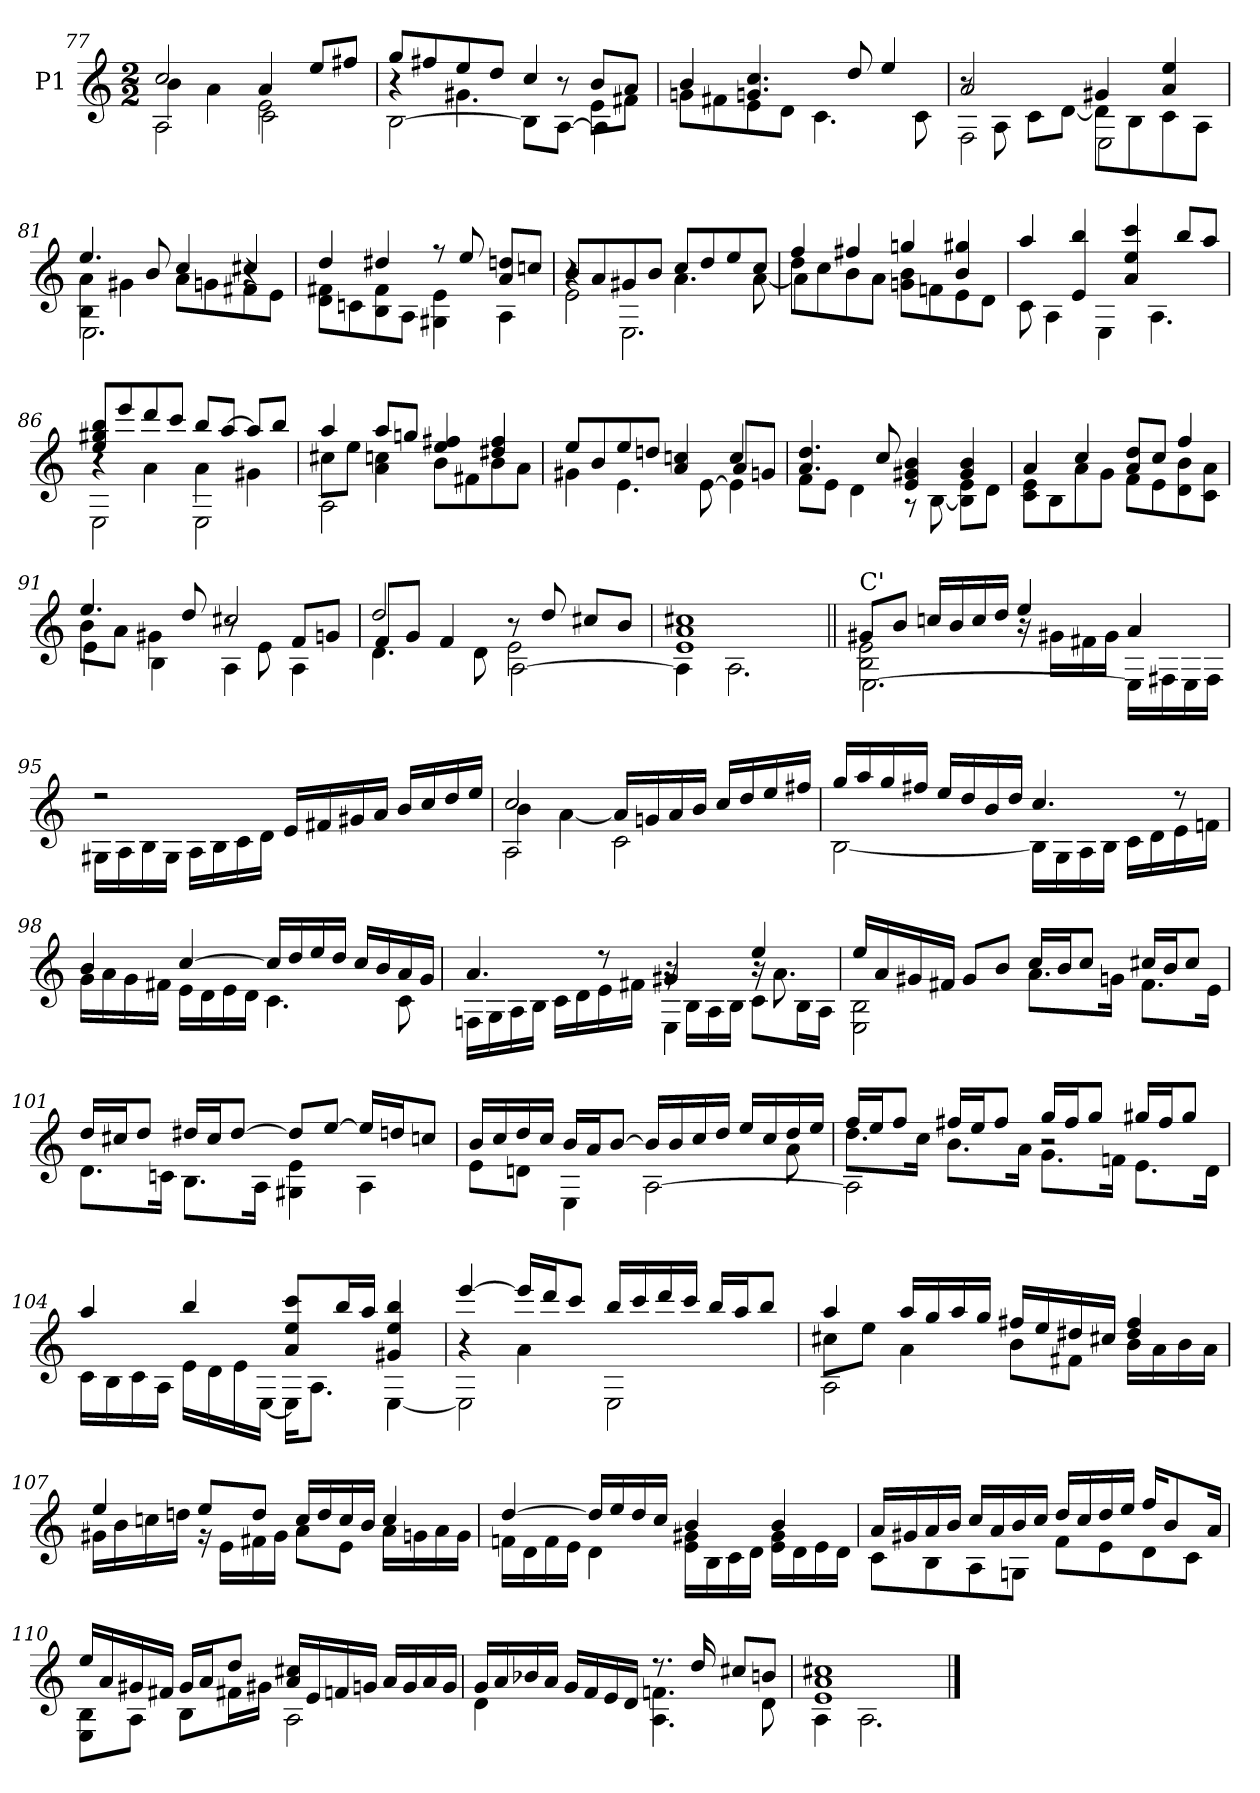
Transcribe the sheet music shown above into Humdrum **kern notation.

**kern
*part1
*staff1
*I"P1
*clefG2
*ITrd7c12
*k[]
*a:
*M2/2
=77
*^
*	*^
2ci/	4Bi\	2AAi\
.	4Ai\	.
4Ai/	2Ei\	2Ci\
8ei/L	.	.
8f#Xi/J	.	.
=78	=78	=78
8gi/L	4r	[<2BBi\
8f#Xi/	.	.
8ei/	4.G#Xi\	.
8di/J	.	.
4ci/	.	8BBi\L]
.	8r	[<8AAi\J
8Bi/L	8Ei\L	4AAi\]
8Ai/J	8F#Xi\J	.
*	*v	*v
=79	=79
4Bi/	8Gni\L
.	8F#Xi\
4.Gni/ 4.ci	8Ei\
.	8Di\J
.	4.Ci\
8di/	.
4ei/	.
.	8Ci\
=80	=80
*	*^
2Ai/	8r	2FFi\
.	8AAi\	.
.	8Ci\L	.
.	[<8Di\J	.
4G#Xi/	8Di\L]	2EEi\
.	8BBi\	.
4Ai/ 4ei	8Ci\	.
.	8AAi\J	.
!!LO:LB:g=z	!!	!!
=81	=81	=81
4.ei/	4BBi\ 4Ai	2.EEi\
.	4G#Xi\	.
8Bi/	.	.
4ci/	8Ai\L	.
.	8Gni\	.
4c#Xi/	8F#Xi\	4r
.	8Ei\J	.
*	*v	*v
=82	=82
4di/	8Di\ 8F#XiL
.	8Cni\
4d#Xi/	8BBi\ 8F#i
.	8AAi\J
8r	4GG#Xi\ 4Ei
8ei/	.
8Ai/ 8dniL	4AAi\
8cni/J	.
=83	=83
*	*^
8Bi/L	2Ei\	4r
8Ai/	.	.
8G#Xi/	.	2.EEi\
8Bi/J	.	.
8ci/L	4.Ai\	.
8di/	.	.
8ei/	.	.
8ci/J	[<8Ai\	.
=84	=84	=84
4fi/	8di\L	4Ai\]
.	8ci\	.
4f#Xi/	8Bi\	2.ryy
.	8Ai\J	.
4gni/	8Gni\ 8BiL	.
.	8Fni\	.
4Bi/ 4g#Xi	8Ei\	.
.	8Di\J	.
*	*v	*v
=85	=85
4ai/	8Ci\
.	4AAi\
4Ei/ 4bi	.
.	4EEi\
4Ai/ 4ei 4cci	.
.	4.AAi\
8bi/L	.
8ai/J	.
!!LO:LB:g=z	!!
=86	=86
*	*^
8ei/ 8g#Xi 8biL	4r	2EEi\
8eei/	.	.
8ddi/	4Ai\	.
8cci/J	.	.
8bi/L	4Ai\	2EEi\
[>8ai/J	.	.
8ai/L]	4G#Xi\	.
8bi/J	.	.
=87	=87	=87
4ai/	8c#Xi\L	2AAi\
.	8ei\J	.
8ai/L	4Ai\ 4cni	.
8gni/J	.	.
4ei/ 4f#Xi	8Bi\L	2ryy
.	8F#Xi\	.
4d#Xi/ 4f#i	8Bi\	.
.	8Ai\J	.
=88	=88	=88
8ei/L	4G#Xi\	2ryy
8Bi/	.	.
8ei/	4.Ei\	.
8dni/J	.	.
4Ai/ 4cni	.	8r
.	8ryy	[<8Ei\
4ci/	8Ai/L	4Ei\]
.	8Gni/J	.
*	*v	*v
=89	=89
4.Ai/ 4.di	8Fi\L
.	8Ei\J
.	4Di\
8ci/	.
4Ei/ 4G#Xi 4Bi	8r
.	[<8BBi\
4G#i/ 4Bi	8BBi\] 8EiL
.	8Di\J
=90	=90
4Ai/	8Ci\ 8EiL
.	8BBi\
4ci/	8Ai\
.	8Gi\J
8Ai/ 8diL	8Fi\L
8ci/J	8Ei\
4fi/	8Di\ 8Bi
.	8Ci\ 8AiJ
!!LO:LB:g=z	!!
=91	=91
*	*^
4.ei/	8Bi\L	4Ei\
.	8Ai\J	.
.	4G#Xi\	4BBi\
8di/	.	.
2c#Xi/	8r	4AAi\
.	8Ei\	.
.	8Fi/L	4AAi\
.	8Gni/J	.
=92	=92	=92
2di/	8Fi/L	4.Di\
.	8Gi/J	.
.	4Fi/	.
.	.	8Di\
8r	2Ei\	[<2AAi\
8di/	.	.
8c#Xi/L	.	.
8Bi/J	.	.
*	*v	*v
=93	=93
1Ei 1Ai 1c#Xi	4AAi\]
.	2.AAi\
=94||	=94||
*	*^
!LO:TX:a:t=C'	!	!
8G#Xi/L	2BBi\ 2Ei	[<2.EEi\
8Bi/J	.	.
16cni/LL	.	.
16Bi/	.	.
16ci/	.	.
16di/JJ	.	.
4ei/	16r	.
.	16G#Xi\LL	.
.	16F#Xi\	.
.	16G#i\JJ	.
4Ai/	16EEi\LL]	4ryy
.	16FF#Xi\	.
.	16EEi\	.
.	16FF#i\JJ	.
*	*v	*v
!!LO:LB:g=z
=95	=95
2r	16GG#Xi\LL
.	16AAi\
.	16BBi\
.	16GG#i\JJ
.	16AAi\LL
.	16BBi\
.	16Ci\
.	16Di\JJ
16Ei/LL	2ryy
16F#Xi/	.
16G#Xi/	.
16Ai/JJ	.
16Bi/LL	.
16ci/	.
16di/	.
16ei/JJ	.
=96	=96
*	*^
2ci/	4Bi\	2AAi\
.	[<4Ai\	.
16Ai/LL]	2ryy	2Ci\
16Gni/	.	.
16Ai/	.	.
16Bi/JJ	.	.
16ci/LL	.	.
16di/	.	.
16ei/	.	.
16f#Xi/JJ	.	.
*	*v	*v
=97	=97
16gi/LL	[<2BBi\
16ai/	.
16gi/	.
16f#Xi/JJ	.
16ei/LL	.
16di/	.
16Bi/	.
16di/JJ	.
4.ci/	16BBi\LL]
.	16GGi\
.	16AAi\
.	16BBi\JJ
.	16Ci\LL
.	16Di\
8r	16Ei\
.	16Fni\JJ
!!LO:LB:g=z	!!
=98	=98
4Bi/	16Gi\LL
.	16Ai\
.	16Gi\
.	16F#Xi\JJ
[>4ci/	16Ei\LL
.	16Di\
.	16Ei\
.	16Di\JJ
16ci/LL]	4.Ci\
16di/	.
16ei/	.
16di/JJ	.
16ci/LL	.
16Bi/	.
16Ai/	8Ci\
16Gi/JJ	.
=99	=99
*	*^
4.Ai/	16FFni\LL	2ryy
.	16GGi\	.
.	16AAi\	.
.	16BBi\JJ	.
.	16Ci\LL	.
.	16Di\	.
8r	16Ei\	.
.	16F#Xi\JJ	.
4G#Xi/	16r	4EEi\
.	16BBi\LL	.
.	16AAi\	.
.	16BBi\JJ	.
4ei/	16r	8Ci\L
.	8.Ai\	.
.	.	16BBi\L
.	.	16AAi\JJ
*	*v	*v
=100	=100
16ei/LL	2EEi\ 2BBi
16Ai/	.
16G#Xi/	.
16F#Xi/JJ	.
8G#i/L	.
8Bi/J	.
16ci/LL	8.Ai\L
16Bi/J	.
8ci/J	.
.	16Gni\Jk
16c#Xi/LL	8.F#i\L
16Bi/J	.
8c#i/J	.
.	16Ei\Jk
!!LO:LB:g=z	!!
=101	=101
16di/LL	8.Di\L
16c#Xi/J	.
8di/J	.
.	16Cni\Jk
16d#Xi/LL	8.BBi\L
16c#i/J	.
[>8d#i/J	.
.	16AAi\Jk
8d#i/L]	4GG#Xi\ 4Ei
[>8ei/J	.
16ei/LL]	4AAi\
16dni/J	.
8cni/J	.
=102	=102
*	*^
16Bi/LL	8Ei\L	2ryy
16ci/	.	.
16di/	8Dni\J	.
16ci/JJ	.	.
16Bi/LL	4EEi\	.
16Ai/J	.	.
[>8Bi/J	.	.
16Bi/LL]	4.ryy	[<2AAi\
16Bi/	.	.
16ci/	.	.
16di/JJ	.	.
16ei/LL	.	.
16ci/	.	.
16di/	8Ai\	.
16ei/JJ	.	.
=103	=103	=103
16fi/LL	8.di\L	2AAi\]
16ei/J	.	.
8fi/J	.	.
.	16ci\Jk	.
16f#Xi/LL	8.Bi\L	.
16ei/J	.	.
8f#i/J	.	.
.	16Ai\Jk	.
16gi/LL	8.Gi\L	2r
16f#i/J	.	.
8gi/J	.	.
.	16Fni\Jk	.
16g#Xi/LL	8.Ei\L	.
16f#i/J	.	.
8g#i/J	.	.
.	16Di\Jk	.
*	*v	*v
!!LO:LB:g=z
=104	=104
4ai/	16Ci\LL
.	16BBi\
.	16Ci\
.	16AAi\JJ
4bi/	16Ei\LL
.	16Di\
.	16Ei\
.	[<16EEi\JJ
8Ai/ 8ei 8cciL	16EEi\KL]
.	8.AAi\J
16bi/L	.
16ai/JJ	.
4G#Xi/ 4ei 4bi	[<4EEi\
=105	=105
*	*^
[>4eei/	4r	2EEi\]
16eei/LL]	4Ai\	.
16ddi/J	.	.
8cci/J	.	.
16bi/LL	2EEi\	2ryy
16cci/	.	.
16ddi/	.	.
16cci/JJ	.	.
16bi/LL	.	.
16ai/J	.	.
8bi/J	.	.
=106	=106	=106
4ai/	8c#Xi\L	2AAi\
.	8ei\J	.
16ai/LL	4Ai\	.
16gi/	.	.
16ai/	.	.
16gi/JJ	.	.
16f#Xi/LL	8Bi\L	2ryy
16ei/	.	.
16d#Xi/	8F#Xi\J	.
16c#Xi/JJ	.	.
4d#i/ 4f#i	16Bi\LL	.
.	16Ai\	.
.	16Bi\	.
.	16Ai\JJ	.
*	*v	*v
!!LO:LB:g=z
=107	=107
4ei/	16G#Xi\LL
.	16Bi\
.	16cni\
.	16dni\JJ
8ei/L	16r
.	16Ei\LL
8di/J	16F#Xi\
.	16G#i\JJ
16ci/LL	8Ai\L
16di/	.
16ci/	8Ei\J
16Bi/JJ	.
4ci/	16Ai\LL
.	16Gni\
.	16Ai\
.	16Gi\JJ
=108	=108
[>4di/	16Fni\LL
.	16Di\
.	16Fi\
.	16Ei\JJ
16di/LL]	4Di\
16ei/	.
16di/	.
16ci/JJ	.
4Bi/	16Ei\ 16G#XiLL
.	16BBi\
.	16Ci\
.	16Di\JJ
4Bi/	16Ei\ 16G#iLL
.	16Di\
.	16Ei\
.	16Di\JJ
=109	=109
16Ai/LL	8Ci\L
16G#Xi/	.
16Ai/	8BBi\
16Bi/JJ	.
16ci/LL	8AAi\
16Ai/	.
16Bi/	8GGni\J
16ci/JJ	.
16di/LL	8Fi\L
16ci/	.
16di/	8Ei\
16ei/JJ	.
16fi/KL	8Di\
8Bi/	.
.	8Ci\J
16Ai/Jk	.
!!LO:LB:g=z	!!
=110	=110
16ei/LL	8EEi\ 8BBiL
16Ai/	.
16G#Xi/	8AAi\J
16F#Xi/JJ	.
16G#i/LL	8BBi\L
16Ai/J	.
8di/J	16F#Xi\L
.	16G#Xi\JJ
16Ai/ 16c#XiLL	2AAi\
16Ei/	.
16Fni/	.
16Gni/JJ	.
16Ai/LL	.
16Gi/	.
16Ai/	.
16Gi/JJ	.
=111	=111
16Gi/LL	4Di\
16Ai/	.
16B-Xi/	.
16Ai/JJ	.
16Gi/LL	4ryy
16Fi/	.
16Ei/	.
16Di/JJ	.
8.r	4.AAi\ 4.Fni
16di/	.
8c#Xi/L	.
8Bni/J	8Di\
=112	=112
1Ei 1Ai 1c#Xi	4AAi\
.	2.AAi\
*v	*v
==
*-
